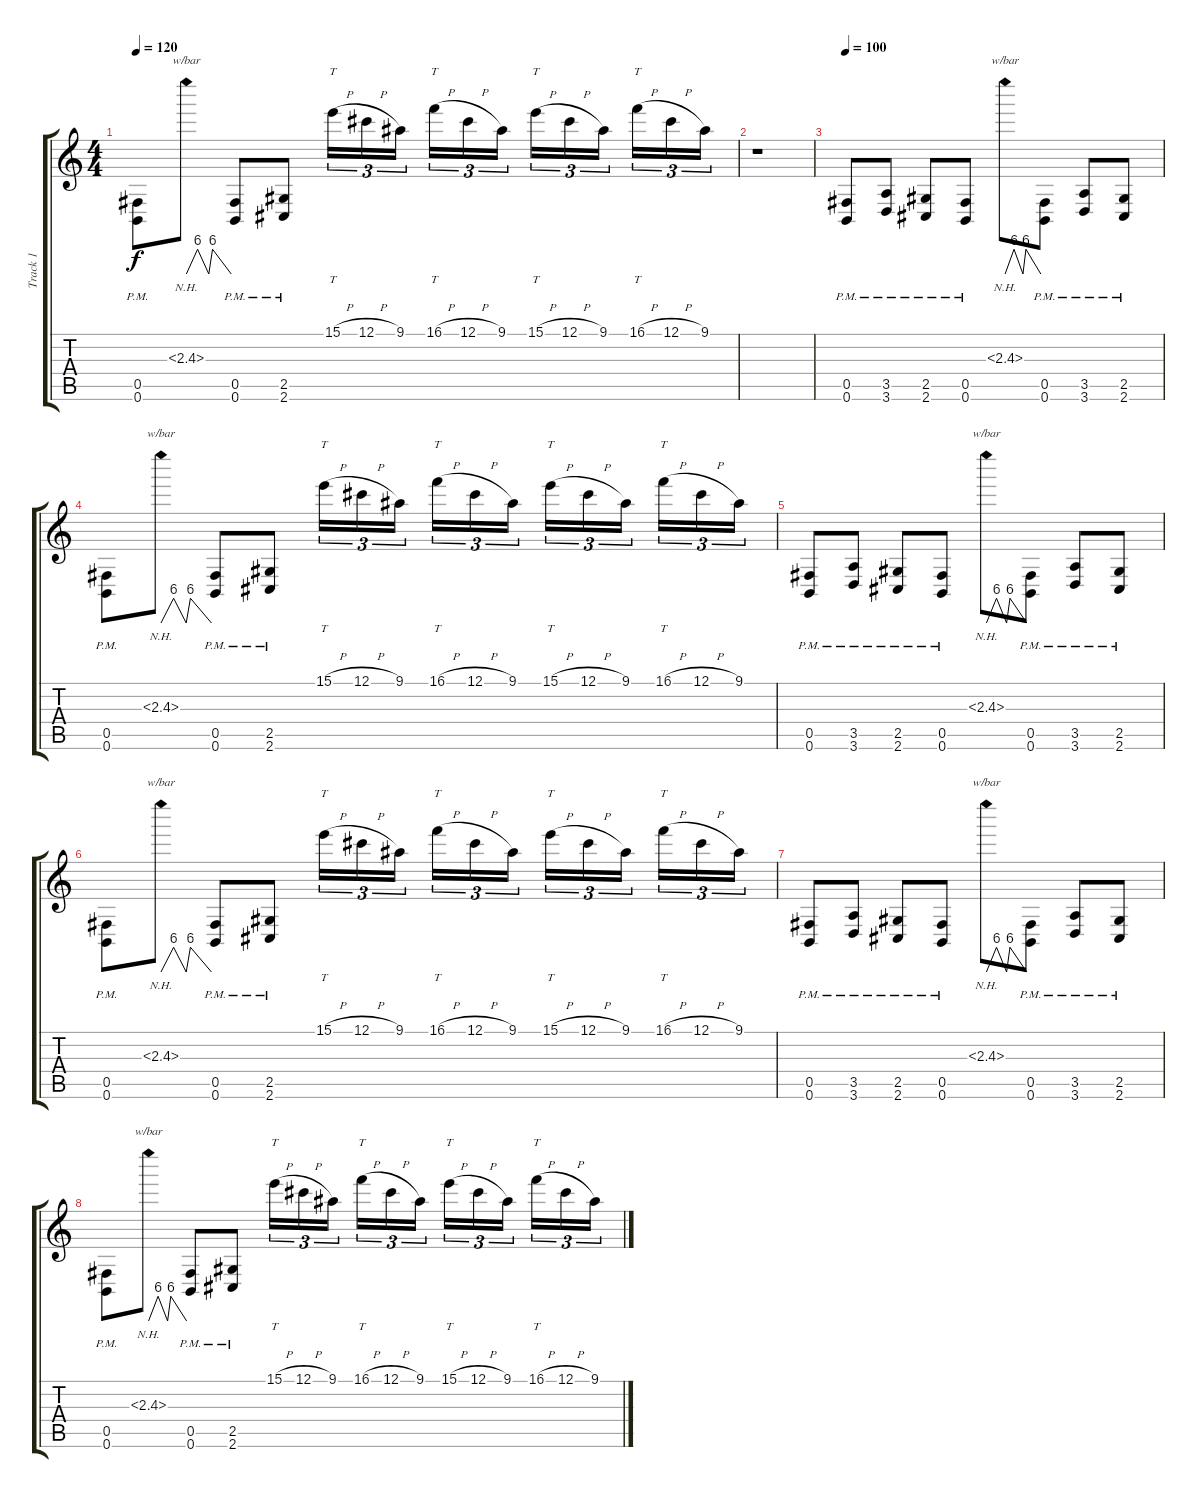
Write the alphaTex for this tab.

\track ("Track 1" "Track 1") {instrument distortionguitar}
\staff {score tabs}
\tuning (Db4 Ab3 E3 B2 Gb2 B1) {hide}
\ts (4 4)
\tempo 120
\clef g2
\ks c
(0.5{pm} 0.6{pm}).8{dy f} 2.3{nh}.8{tbe (custom default 0 0 15 24 30 0 35 24 60 0)} (0.5{pm} 0.6{pm}).8 (2.5{pm} 2.6{pm}).8 15.1{h}.16{tt tu (3 2)} 12.1{h}.16{tu (3 2)} 9.1.16{tu (3 2) beam splitsecondary} 16.1{h}.16{tt tu (3 2)} 12.1{h}.16{tu (3 2)} 9.1.16{tu (3 2)} 15.1{h}.16{tt tu (3 2)} 12.1{h}.16{tu (3 2)} 9.1.16{tu (3 2) beam splitsecondary} 16.1{h}.16{tt tu (3 2)} 12.1{h}.16{tu (3 2)} 9.1.16{tu (3 2)} |
r.1 |
\tempo 100
(0.5{pm} 0.6{pm}).8 (3.5{pm} 3.6{pm}).8 (2.5{pm} 2.6{pm}).8 (0.5{pm} 0.6{pm}).8 2.3{nh}.8{tbe (custom default 0 0 15 24 30 0 35 24 60 0)} (0.5{pm} 0.6{pm}).8 (3.5{pm} 3.6{pm}).8 (2.5{pm} 2.6{pm}).8 |
(0.5{pm} 0.6{pm}).8 2.3{nh}.8{tbe (custom default 0 0 15 24 30 0 35 24 60 0)} (0.5{pm} 0.6{pm}).8 (2.5{pm} 2.6{pm}).8 15.1{h}.16{tt tu (3 2)} 12.1{h}.16{tu (3 2)} 9.1.16{tu (3 2) beam splitsecondary} 16.1{h}.16{tt tu (3 2)} 12.1{h}.16{tu (3 2)} 9.1.16{tu (3 2)} 15.1{h}.16{tt tu (3 2)} 12.1{h}.16{tu (3 2)} 9.1.16{tu (3 2) beam splitsecondary} 16.1{h}.16{tt tu (3 2)} 12.1{h}.16{tu (3 2)} 9.1.16{tu (3 2)} |
(0.5{pm} 0.6{pm}).8 (3.5{pm} 3.6{pm}).8 (2.5{pm} 2.6{pm}).8 (0.5{pm} 0.6{pm}).8 2.3{nh}.8{tbe (custom default 0 0 15 24 30 0 35 24 60 0)} (0.5{pm} 0.6{pm}).8 (3.5{pm} 3.6{pm}).8 (2.5{pm} 2.6{pm}).8 |
(0.5{pm} 0.6{pm}).8 2.3{nh}.8{tbe (custom default 0 0 15 24 30 0 35 24 60 0)} (0.5{pm} 0.6{pm}).8 (2.5{pm} 2.6{pm}).8 15.1{h}.16{tt tu (3 2)} 12.1{h}.16{tu (3 2)} 9.1.16{tu (3 2) beam splitsecondary} 16.1{h}.16{tt tu (3 2)} 12.1{h}.16{tu (3 2)} 9.1.16{tu (3 2)} 15.1{h}.16{tt tu (3 2)} 12.1{h}.16{tu (3 2)} 9.1.16{tu (3 2) beam splitsecondary} 16.1{h}.16{tt tu (3 2)} 12.1{h}.16{tu (3 2)} 9.1.16{tu (3 2)} |
(0.5{pm} 0.6{pm}).8 (3.5{pm} 3.6{pm}).8 (2.5{pm} 2.6{pm}).8 (0.5{pm} 0.6{pm}).8 2.3{nh}.8{tbe (custom default 0 0 15 24 30 0 35 24 60 0)} (0.5{pm} 0.6{pm}).8 (3.5{pm} 3.6{pm}).8 (2.5{pm} 2.6{pm}).8 |
(0.5{pm} 0.6{pm}).8 2.3{nh}.8{tbe (custom default 0 0 15 24 30 0 35 24 60 0)} (0.5{pm} 0.6{pm}).8 (2.5{pm} 2.6{pm}).8 15.1{h}.16{tt tu (3 2)} 12.1{h}.16{tu (3 2)} 9.1.16{tu (3 2) beam splitsecondary} 16.1{h}.16{tt tu (3 2)} 12.1{h}.16{tu (3 2)} 9.1.16{tu (3 2)} 15.1{h}.16{tt tu (3 2)} 12.1{h}.16{tu (3 2)} 9.1.16{tu (3 2) beam splitsecondary} 16.1{h}.16{tt tu (3 2)} 12.1{h}.16{tu (3 2)} 9.1.16{tu (3 2)}
